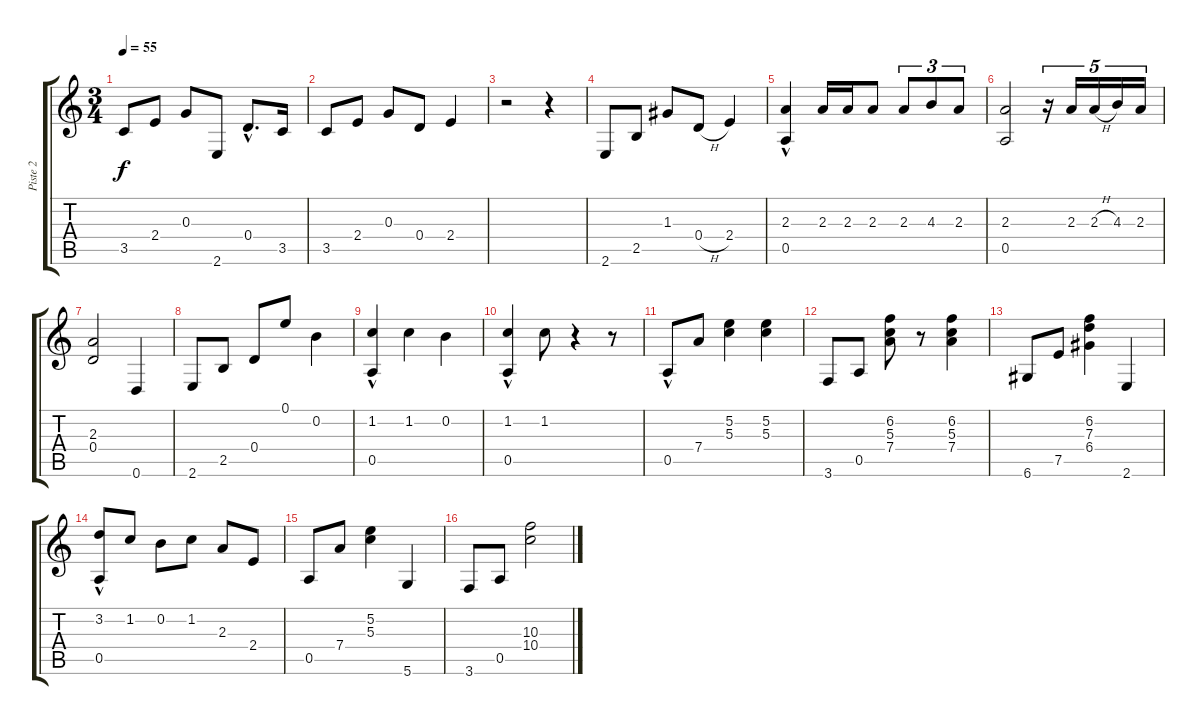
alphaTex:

\track ("Piste 2" "Piste 2") {instrument acousticguitarnylon}
\staff {score tabs}
\tuning (E4 B3 G3 D3 A2 D2) {hide}
\ts (3 4)
\tempo 55
\clef g2
\ks c
3.5.8{dy f} 2.4.8 0.3.8 2.6.8 0.4{hac}.8{d} 3.5.16 |
3.5.8 2.4.8 0.3.8 0.4.8 2.4.4 |
r.2 r.4 |
2.6.8 2.5.8 1.3.8 0.4{h}.8 2.4.4 |
(2.3 0.5{hac}).4 2.3.16 2.3.16 2.3.8 2.3.8{tu (3 2)} 4.3.8{tu (3 2)} 2.3.8{tu (3 2)} |
(2.3 0.5).2 r.16{tu (5 4)} 2.3.16{tu (5 4)} 2.3{h}.16{tu (5 4)} 4.3.16{tu (5 4)} 2.3.16{tu (5 4)} |
(2.3 0.4).2 0.6.4 |
2.6.8 2.5.8 0.4.8 0.1.8 0.2.4 |
(1.2 0.5{hac}).4 1.2.4 0.2.4 |
(1.2 0.5{hac}).4 1.2.8 r.4 r.8 |
0.5{hac}.8 7.4.8 (5.2 5.3).4 (5.2 5.3).4 |
3.6.8 0.5.8 (6.2 5.3 7.4).8 r.8 (6.2 5.3 7.4).4 |
6.6.8 7.5.8 (6.2 7.3 6.4).4 2.6.4 |
(3.2 0.5{hac}).8 1.2.8 0.2.8 1.2.8 2.3.8 2.4.8 |
0.5.8 7.4.8 (5.2 5.3).4 5.6.4 |
3.6.8 0.5.8 (10.3 10.4).2
